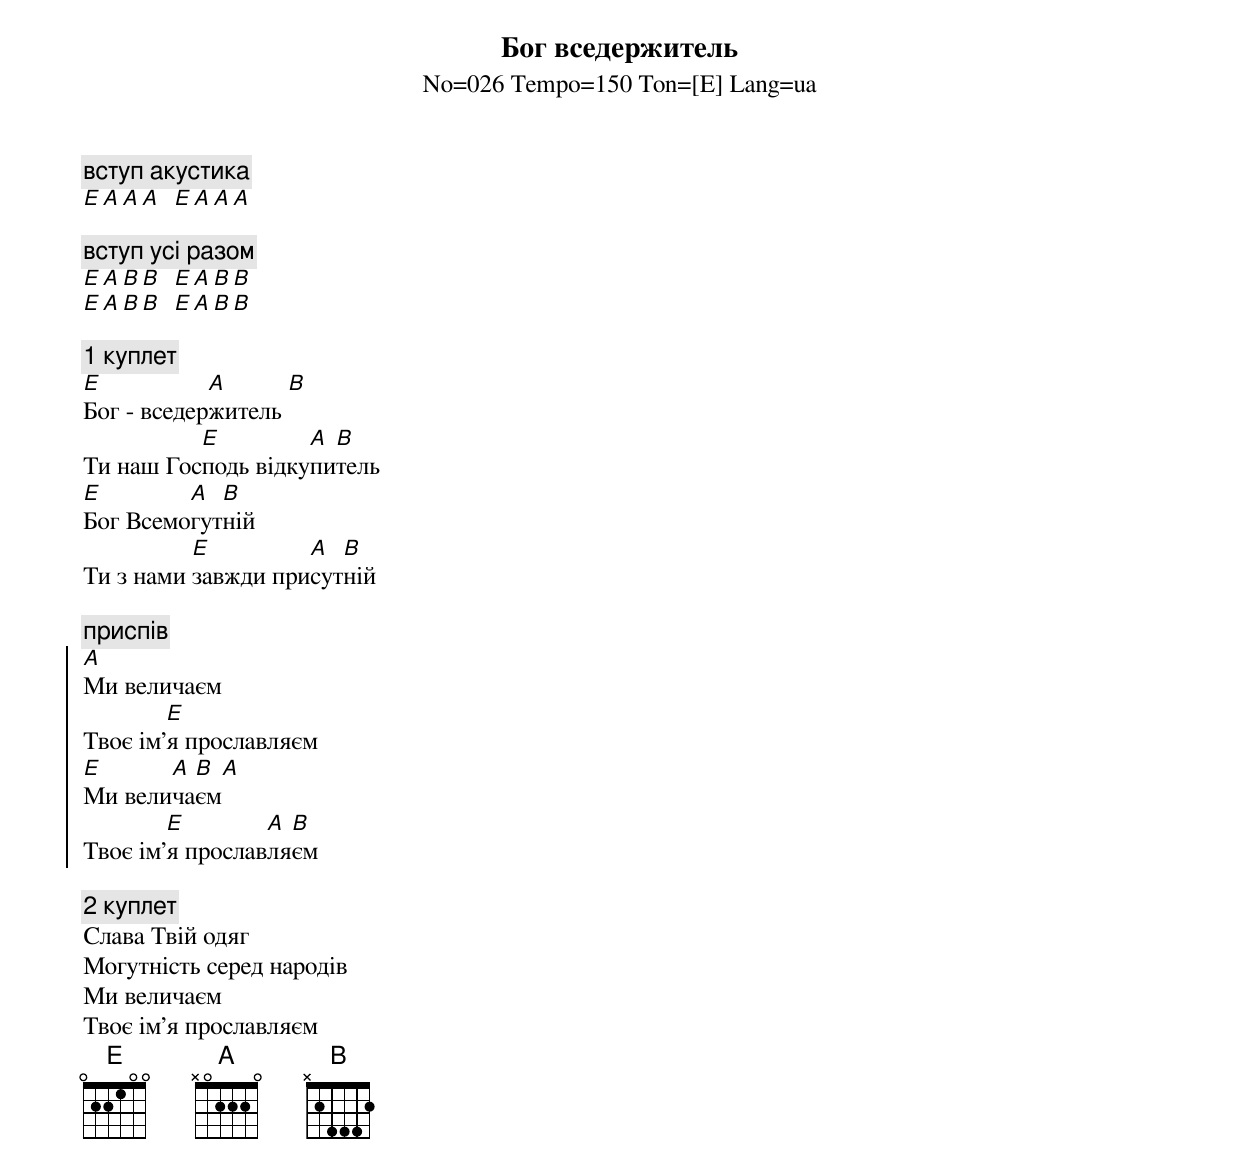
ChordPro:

{title:Бог вседержитель}
{subtitle:No=026 Tempo=150 Ton=[E] Lang=ua}

{c: вступ акустика}
[E][A][A][A]  [E][A][A][A]

{c: вступ усі разом}
[E][A][B][B]  [E][A][B][B]
[E][A][B][B]  [E][A][B][B]

{c: 1 куплет}
[E]Бог - вседер[A]житель [B]
Ти наш Гос[E]подь відку[A]пи[B]тель
[E]Бог Всемо[A]гут[B]ній
Ти з нами [E]завжди при[A]сут[B]ній

{c: приспів}
{soc}
[A]Ми величаєм
Твоє ім'[E]я прославляєм
[E]Ми вели[A]ча[B]єм[A]
Твоє ім'[E]я прослав[A]ля[B]єм
{eoc}

{c: 2 куплет}
Слава Твій одяг
Могутність серед народів
Ми величаєм
Твоє ім'я прославляєм
